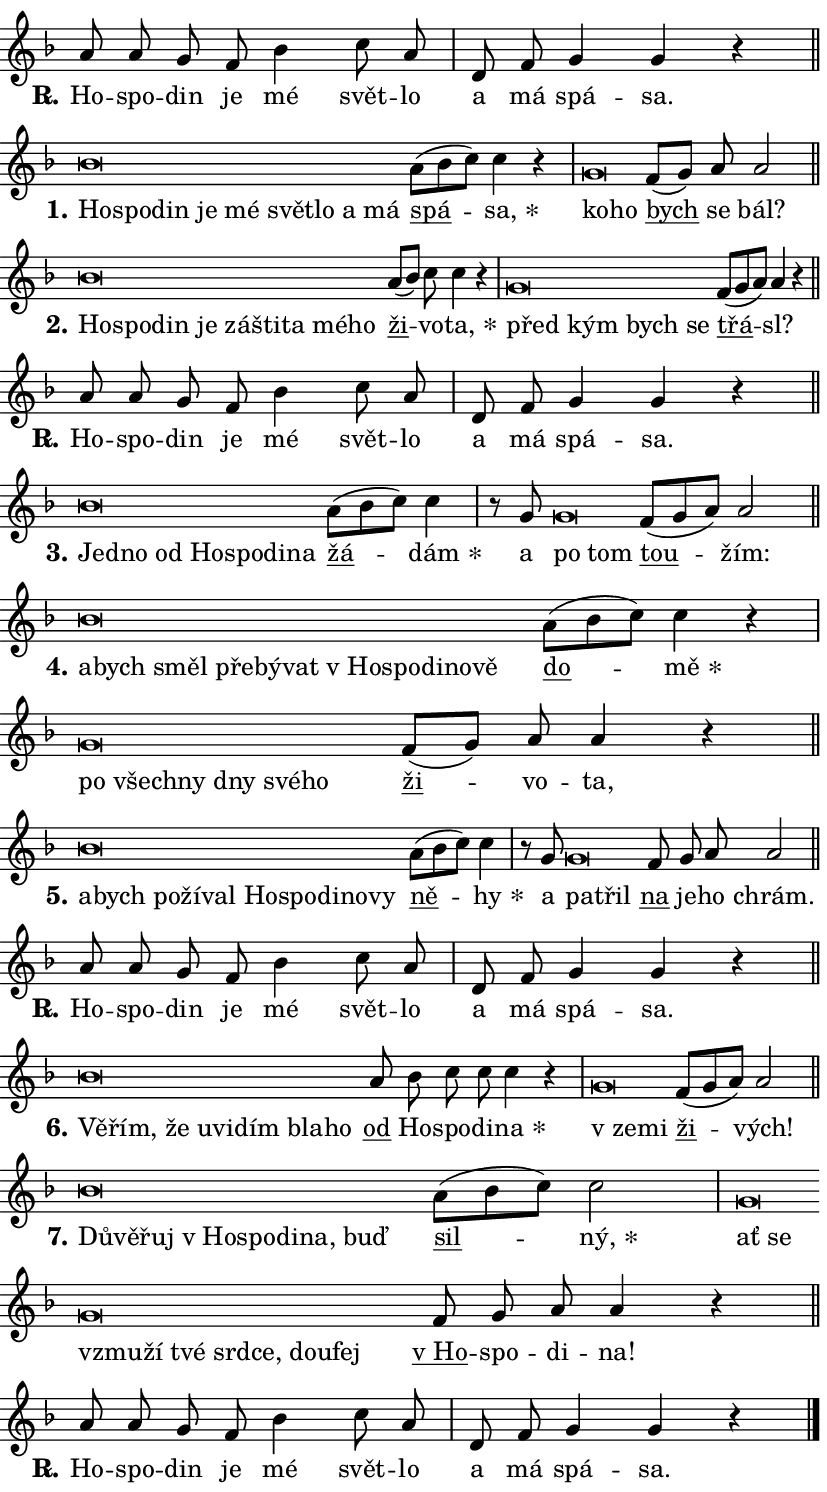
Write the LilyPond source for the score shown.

\version "2.24.0"
\header { tagline = "" }
\paper {
  indent = 0\cm
  top-margin = 0\cm
  right-margin = 0.13\cm % to fit lyric hyphens
  bottom-margin = 0\cm
  left-margin = 0\cm
  paper-width = 14\cm
  page-breaking = #ly:one-page-breaking
  system-system-spacing.basic-distance = #11
  score-system-spacing.basic-distance = #11
  ragged-last = ##f
}


%% Author: Thomas Morley
%% https://lists.gnu.org/archive/html/lilypond-user/2020-05/msg00002.html
#(define (line-position grob)
"Returns position of @var[grob} in current system:
   @code{'start}, if at first time-step
   @code{'end}, if at last time-step
   @code{'middle} otherwise
"
  (let* ((col (ly:item-get-column grob))
         (ln (ly:grob-object col 'left-neighbor))
         (rn (ly:grob-object col 'right-neighbor))
         (col-to-check-left (if (ly:grob? ln) ln col))
         (col-to-check-right (if (ly:grob? rn) rn col))
         (break-dir-left
           (and
             (ly:grob-property col-to-check-left 'non-musical #f)
             (ly:item-break-dir col-to-check-left)))
         (break-dir-right
           (and
             (ly:grob-property col-to-check-right 'non-musical #f)
             (ly:item-break-dir col-to-check-right))))
        (cond ((eqv? 1 break-dir-left) 'start)
              ((eqv? -1 break-dir-right) 'end)
              (else 'middle))))

#(define (tranparent-at-line-position vctor)
  (lambda (grob)
  "Relying on @code{line-position} select the relevant enry from @var{vctor}.
Used to determine transparency,"
    (case (line-position grob)
      ((end) (not (vector-ref vctor 0)))
      ((middle) (not (vector-ref vctor 1)))
      ((start) (not (vector-ref vctor 2))))))

noteHeadBreakVisibility =
#(define-music-function (break-visibility)(vector?)
"Makes @code{NoteHead}s transparent relying on @var{break-visibility}"
#{
  \override NoteHead.transparent =
    #(tranparent-at-line-position break-visibility)
#})

#(define delete-ledgers-for-transparent-note-heads
  (lambda (grob)
    "Reads whether a @code{NoteHead} is transparent.
If so this @code{NoteHead} is removed from @code{'note-heads} from
@var{grob}, which is supposed to be @code{LedgerLineSpanner}.
As a result ledgers are not printed for this @code{NoteHead}"
    (let* ((nhds-array (ly:grob-object grob 'note-heads))
           (nhds-list
             (if (ly:grob-array? nhds-array)
                 (ly:grob-array->list nhds-array)
                 '()))
           ;; Relies on the transparent-property being done before
           ;; Staff.LedgerLineSpanner.after-line-breaking is executed.
           ;; This is fragile ...
           (to-keep
             (remove
               (lambda (nhd)
                 (ly:grob-property nhd 'transparent #f))
               nhds-list)))
      ;; TODO find a better method to iterate over grob-arrays, similiar
      ;; to filter/remove etc for lists
      ;; For now rebuilt from scratch
      (set! (ly:grob-object grob 'note-heads)  '())
      (for-each
        (lambda (nhd)
          (ly:pointer-group-interface::add-grob grob 'note-heads nhd))
        to-keep))))

squashNotes = {
  \override NoteHead.X-extent = #'(-0.2 . 0.2)
  \override NoteHead.Y-extent = #'(-0.75 . 0)
  \override NoteHead.stencil =
    #(lambda (grob)
       (let ((pos (ly:grob-property grob 'staff-position)))
         (begin
           (if (< pos -7) (display "ERROR: Lower brevis then expected\n") (display ""))
           (if (<= pos -6) ly:text-interface::print ly:note-head::print))))
}
unSquashNotes = {
  \revert NoteHead.X-extent
  \revert NoteHead.Y-extent
  \revert NoteHead.stencil
}

hideNotes = \noteHeadBreakVisibility #begin-of-line-visible
unHideNotes = \noteHeadBreakVisibility #all-visible

% work-around for resetting accidentals
% https://lilypond.org/doc/v2.23/Documentation/notation/displaying-rhythms#unmetered-music
cadenzaMeasure = {
  \cadenzaOff
  \partial 1024 s1024
  \cadenzaOn
}

#(define-markup-command (accent layout props text) (markup?)
  "Underline accented syllable"
  (interpret-markup layout props
    #{\markup \override #'(offset . 4.3) \underline { #text }#}))

responsum = \markup \concat {
  "R" \hspace #-1.05 \path #0.1 #'((moveto 0 0.07) (lineto 0.9 0.8)) \hspace #0.05 "."
}

spaceSize = #0.6828661417322834 % exact space size for TeX Gyre Schola

\layout {
  \context {
    \Staff
    \remove "Time_signature_engraver"
    \override LedgerLineSpanner.after-line-breaking = #delete-ledgers-for-transparent-note-heads
  }
  \context {
    \Lyrics {
      \override LyricSpace.minimum-distance = \spaceSize
      \override LyricText.font-name = #"TeX Gyre Schola"
      \override LyricText.font-size = 1
      \override StanzaNumber.font-name = #"TeX Gyre Schola Bold"
      \override StanzaNumber.font-size = 1
    }
  }
  \context {
    \Score 
    \override NoteHead.text =
      #(lambda (grob) 
        (let ((pos (ly:grob-property grob 'staff-position)))
          #{\markup {
            \combine
              \halign #-0.55 \raise #(if (= pos -6) 0 0.5) \override #'(thickness . 2) \draw-line #'(3.2 . 0)
              \musicglyph "noteheads.sM1"
          }#}))
  }
}

% magnetic-lyrics.ily
%
%   written by
%     Jean Abou Samra <jean@abou-samra.fr>
%     Werner Lemberg <wl@gnu.org>
%
%   adapted by
%     Jiri Hon <jiri.hon@gmail.com>
%
% Version 2022-Apr-15

% https://www.mail-archive.com/lilypond-user@gnu.org/msg149350.html

#(define (Left_hyphen_pointer_engraver context)
   "Collect syllable-hyphen-syllable occurrences in lyrics and store
them in properties.  This engraver only looks to the left.  For
example, if the lyrics input is @code{foo -- bar}, it does the
following.

@itemize @bullet
@item
Set the @code{text} property of the @code{LyricHyphen} grob between
@q{foo} and @q{bar} to @code{foo}.

@item
Set the @code{left-hyphen} property of the @code{LyricText} grob with
text @q{foo} to the @code{LyricHyphen} grob between @q{foo} and
@q{bar}.
@end itemize

Use this auxiliary engraver in combination with the
@code{lyric-@/text::@/apply-@/magnetic-@/offset!} hook."
   (let ((hyphen #f)
         (text #f))
     (make-engraver
      (acknowledgers
       ((lyric-syllable-interface engraver grob source-engraver)
        (set! text grob)))
      (end-acknowledgers
       ((lyric-hyphen-interface engraver grob source-engraver)
        ;(when (not (grob::has-interface grob 'lyric-space-interface))
          (set! hyphen grob)));)
      ((stop-translation-timestep engraver)
       (when (and text hyphen)
         (ly:grob-set-object! text 'left-hyphen hyphen))
       (set! text #f)
       (set! hyphen #f)))))

#(define (lyric-text::apply-magnetic-offset! grob)
   "If the space between two syllables is less than the value in
property @code{LyricText@/.details@/.squash-threshold}, move the right
syllable to the left so that it gets concatenated with the left
syllable.

Use this function as a hook for
@code{LyricText@/.after-@/line-@/breaking} if the
@code{Left_@/hyphen_@/pointer_@/engraver} is active."
   (let ((hyphen (ly:grob-object grob 'left-hyphen #f)))
     (when hyphen
       (let ((left-text (ly:spanner-bound hyphen LEFT)))
         (when (grob::has-interface left-text 'lyric-syllable-interface)
           (let* ((common (ly:grob-common-refpoint grob left-text X))
                  (this-x-ext (ly:grob-extent grob common X))
                  (left-x-ext
                   (begin
                     ;; Trigger magnetism for left-text.
                     (ly:grob-property left-text 'after-line-breaking)
                     (ly:grob-extent left-text common X)))
                  ;; `delta` is the gap width between two syllables.
                  (delta (- (interval-start this-x-ext)
                            (interval-end left-x-ext)))
                  (details (ly:grob-property grob 'details))
                  (threshold (assoc-get 'squash-threshold details 0.2)))
             (when (< delta threshold)
               (let* (;; We have to manipulate the input text so that
                      ;; ligatures crossing syllable boundaries are not
                      ;; disabled.  For languages based on the Latin
                      ;; script this is essentially a beautification.
                      ;; However, for non-Western scripts it can be a
                      ;; necessity.
                      (lt (ly:grob-property left-text 'text))
                      (rt (ly:grob-property grob 'text))
                      (is-space (grob::has-interface hyphen 'lyric-space-interface))
                      (space (if is-space " " ""))
                      (extra-delta (if is-space spaceSize 0))
                      ;; Append new syllable.
                      (ltrt-space (if (and (string? lt) (string? rt))
                                (string-append lt space rt)
                                (make-concat-markup (list lt space rt))))
                      ;; Right-align `ltrt` to the right side.
                      (ltrt-space-markup (grob-interpret-markup
                               grob
                               (make-translate-markup
                                (cons (interval-length this-x-ext) 0)
                                (make-right-align-markup ltrt-space)))))
                 (begin
                   ;; Don't print `left-text`.
                   (ly:grob-set-property! left-text 'stencil #f)
                   ;; Set text and stencil (which holds all collected
                   ;; syllables so far) and shift it to the left.
                   (ly:grob-set-property! grob 'text ltrt-space)
                   (ly:grob-set-property! grob 'stencil ltrt-space-markup)
                   (ly:grob-translate-axis! grob (- (- delta extra-delta)) X))))))))))


#(define (lyric-hyphen::displace-bounds-first grob)
   ;; Make very sure this callback isn't triggered too early.
   (let ((left (ly:spanner-bound grob LEFT))
         (right (ly:spanner-bound grob RIGHT)))
     (ly:grob-property left 'after-line-breaking)
     (ly:grob-property right 'after-line-breaking)
     (ly:lyric-hyphen::print grob)))

squashThreshold = #0.4

\layout {
  \context {
    \Lyrics
    \consists #Left_hyphen_pointer_engraver
    \override LyricText.after-line-breaking =
      #lyric-text::apply-magnetic-offset!
    \override LyricHyphen.stencil = #lyric-hyphen::displace-bounds-first
    \override LyricText.details.squash-threshold = \squashThreshold
    \override LyricHyphen.minimum-distance = 0
    \override LyricHyphen.minimum-length = \squashThreshold
  }
}

squashText = \override LyricText.details.squash-threshold = 9999
unSquashText = \override LyricText.details.squash-threshold = \squashThreshold

leftText = \override LyricText.self-alignment-X = #LEFT
unLeftText = \revert LyricText.self-alignment-X

starOffset = #(lambda (grob) 
                (let ((x_offset (ly:self-alignment-interface::aligned-on-x-parent grob)))
                  (if (= x_offset 0) 0 (+ x_offset 1.2))))

star = #(define-music-function (syllable)(string?)
"Append star separator at the end of a syllable"
#{
  \once \override LyricText.X-offset = #starOffset
  \lyricmode { \markup {
    #syllable
    \override #'((font-name . "TeX Gyre Schola Bold")) \hspace #0.2 \lower #0.65 \larger "*"
  } }
#})

starAccent = #(define-music-function (syllable)(string?)
"Append star separator at the end of a syllable and make accent"
#{
  \once \override LyricText.X-offset = #starOffset
  \lyricmode { \markup {
    \accent #syllable
    \override #'((font-name . "TeX Gyre Schola Bold")) \hspace #0.2 \lower #0.65 \larger "*"
  } }
#})

breath = #(define-music-function (syllable)(string?)
"Append breathing indicator at the end of a syllable"
#{
  \lyricmode { \markup { #syllable "+" } }
#})

optionalBreath = #(define-music-function (syllable)(string?)
"Append optional breathing indicator at the end of a syllable"
#{
  \lyricmode { \markup { #syllable "(+)" } }
#})


\score {
    <<
        \new Voice = "melody" { \cadenzaOn \key f \major \relative { a'8 a g f bes4 c8 a \cadenzaMeasure \bar "|" d, f \bar "" g4 g r \cadenzaMeasure \bar "||" \break } }
        \new Lyrics \lyricsto "melody" { \lyricmode { \set stanza = \responsum
Ho -- spo -- din je mé svět -- lo a má spá -- sa. } }
    >>
    \layout {}
}

\score {
    <<
        \new Voice = "melody" { \cadenzaOn \key f \major \relative { \squashNotes bes'\breve*1/16 \hideNotes \breve*1/16 \bar "" \breve*1/16 \bar "" \breve*1/16 \bar "" \breve*1/16 \bar "" \breve*1/16 \bar "" \breve*1/16 \bar "" \breve*1/16 \breve*1/16 \bar "" \unHideNotes \unSquashNotes \bar "" a8[( bes c)] c4 r \cadenzaMeasure \bar "|" \squashNotes g\breve*1/16 \hideNotes \breve*1/16 \bar "" \unHideNotes \unSquashNotes \bar "" f8[( g)] a a2 \cadenzaMeasure \bar "||" \break } }
        \new Lyrics \lyricsto "melody" { \lyricmode { \set stanza = "1."
\leftText Ho -- \squashText spo -- din je mé svět -- lo a má \unLeftText \unSquashText \markup \accent spá -- \star sa, \leftText ko -- \squashText ho \unLeftText \unSquashText \markup \accent bych se bál? } }
    >>
    \layout {}
}

\score {
    <<
        \new Voice = "melody" { \cadenzaOn \key f \major \relative { \squashNotes bes'\breve*1/16 \hideNotes \breve*1/16 \bar "" \breve*1/16 \bar "" \breve*1/16 \bar "" \breve*1/16 \bar "" \breve*1/16 \bar "" \breve*1/16 \bar "" \breve*1/16 \breve*1/16 \bar "" \unHideNotes \unSquashNotes \bar "" a8[( bes)] c c4 r \cadenzaMeasure \bar "|" \squashNotes g\breve*1/16 \hideNotes \breve*1/16 \bar "" \breve*1/16 \breve*1/16 \bar "" \unHideNotes \unSquashNotes \bar "" f8[( g a)] a4 r \cadenzaMeasure \bar "||" \break } }
        \new Lyrics \lyricsto "melody" { \lyricmode { \set stanza = "2."
\leftText Ho -- \squashText spo -- din je zá -- šti -- ta mé -- ho \unLeftText \unSquashText \markup \accent ži -- vo -- \star ta, \leftText před \squashText kým bych se \unLeftText \unSquashText \markup \accent třá -- sl? } }
    >>
    \layout {}
}

\score {
    <<
        \new Voice = "melody" { \cadenzaOn \key f \major \relative { a'8 a g f bes4 c8 a \cadenzaMeasure \bar "|" d, f \bar "" g4 g r \cadenzaMeasure \bar "||" \break } }
        \new Lyrics \lyricsto "melody" { \lyricmode { \set stanza = \responsum
Ho -- spo -- din je mé svět -- lo a má spá -- sa. } }
    >>
    \layout {}
}

\score {
    <<
        \new Voice = "melody" { \cadenzaOn \key f \major \relative { \squashNotes bes'\breve*1/16 \hideNotes \breve*1/16 \bar "" \breve*1/16 \bar "" \breve*1/16 \bar "" \breve*1/16 \bar "" \breve*1/16 \breve*1/16 \bar "" \unHideNotes \unSquashNotes \bar "" a8[( bes c)] c4 \cadenzaMeasure \bar "|" r8 g \squashNotes g\breve*1/16 \hideNotes \breve*1/16 \bar "" \unHideNotes \unSquashNotes \bar "" f8[( g a)] a2 \cadenzaMeasure \bar "||" \break } }
        \new Lyrics \lyricsto "melody" { \lyricmode { \set stanza = "3."
\leftText Jed -- \squashText no od Ho -- spo -- di -- na \unLeftText \unSquashText \markup \accent žá -- \star dám a \leftText po \squashText tom \unLeftText \unSquashText \markup \accent tou -- žím: } }
    >>
    \layout {}
}

\score {
    <<
        \new Voice = "melody" { \cadenzaOn \key f \major \relative { \squashNotes bes'\breve*1/16 \hideNotes \breve*1/16 \bar "" \breve*1/16 \bar "" \breve*1/16 \bar "" \breve*1/16 \bar "" \breve*1/16 \bar "" \breve*1/16 \bar "" \breve*1/16 \bar "" \breve*1/16 \bar "" \breve*1/16 \breve*1/16 \bar "" \unHideNotes \unSquashNotes \bar "" a8[( bes c)] c4 r \cadenzaMeasure \bar "|" \squashNotes g\breve*1/16 \hideNotes \breve*1/16 \bar "" \breve*1/16 \bar "" \breve*1/16 \bar "" \breve*1/16 \breve*1/16 \bar "" \unHideNotes \unSquashNotes \bar "" f8[( g)] a a4 r \cadenzaMeasure \bar "||" \break } }
        \new Lyrics \lyricsto "melody" { \lyricmode { \set stanza = "4."
\leftText a -- \squashText bych směl pře -- bý -- vat "v Ho" -- spo -- di -- no -- vě \unLeftText \unSquashText \markup \accent do -- \star mě \leftText po \squashText všech -- ny dny své -- ho \unLeftText \unSquashText \markup \accent ži -- vo -- ta, } }
    >>
    \layout {}
}

\score {
    <<
        \new Voice = "melody" { \cadenzaOn \key f \major \relative { \squashNotes bes'\breve*1/16 \hideNotes \breve*1/16 \bar "" \breve*1/16 \bar "" \breve*1/16 \bar "" \breve*1/16 \bar "" \breve*1/16 \bar "" \breve*1/16 \bar "" \breve*1/16 \bar "" \breve*1/16 \breve*1/16 \bar "" \unHideNotes \unSquashNotes \bar "" a8[( bes c)] c4 \cadenzaMeasure \bar "|" r8 g \squashNotes g\breve*1/16 \hideNotes \breve*1/16 \bar "" \unHideNotes \unSquashNotes \bar "" f8 g a a2 \cadenzaMeasure \bar "||" \break } }
        \new Lyrics \lyricsto "melody" { \lyricmode { \set stanza = "5."
\leftText a -- \squashText bych po -- ží -- val Ho -- spo -- di -- no -- vy \unLeftText \unSquashText \markup \accent ně -- \star hy a \leftText pa -- \squashText třil \unLeftText \unSquashText \markup \accent na je -- ho chrám. } }
    >>
    \layout {}
}

\score {
    <<
        \new Voice = "melody" { \cadenzaOn \key f \major \relative { a'8 a g f bes4 c8 a \cadenzaMeasure \bar "|" d, f \bar "" g4 g r \cadenzaMeasure \bar "||" \break } }
        \new Lyrics \lyricsto "melody" { \lyricmode { \set stanza = \responsum
Ho -- spo -- din je mé svět -- lo a má spá -- sa. } }
    >>
    \layout {}
}

\score {
    <<
        \new Voice = "melody" { \cadenzaOn \key f \major \relative { \squashNotes bes'\breve*1/16 \hideNotes \breve*1/16 \bar "" \breve*1/16 \bar "" \breve*1/16 \bar "" \breve*1/16 \bar "" \breve*1/16 \bar "" \breve*1/16 \breve*1/16 \bar "" \unHideNotes \unSquashNotes \bar "" a8 bes c c c4 r \cadenzaMeasure \bar "|" \squashNotes g\breve*1/16 \hideNotes \breve*1/16 \bar "" \unHideNotes \unSquashNotes \bar "" f8[( g a)] a2 \cadenzaMeasure \bar "||" \break } }
        \new Lyrics \lyricsto "melody" { \lyricmode { \set stanza = "6."
\leftText Vě -- \squashText řím, že u -- vi -- dím bla -- ho \unLeftText \unSquashText \markup \accent od Ho -- spo -- di -- \star na \leftText "v ze" -- \squashText mi \unLeftText \unSquashText \markup \accent ži -- vých! } }
    >>
    \layout {}
}

\score {
    <<
        \new Voice = "melody" { \cadenzaOn \key f \major \relative { \squashNotes bes'\breve*1/16 \hideNotes \breve*1/16 \bar "" \breve*1/16 \bar "" \breve*1/16 \bar "" \breve*1/16 \bar "" \breve*1/16 \bar "" \breve*1/16 \breve*1/16 \bar "" \unHideNotes \unSquashNotes \bar "" a8[( bes c)] c2 \cadenzaMeasure \bar "|" \squashNotes g\breve*1/16 \hideNotes \breve*1/16 \bar "" \breve*1/16 \bar "" \breve*1/16 \bar "" \breve*1/16 \bar "" \breve*1/16 \bar "" \breve*1/16 \bar "" \breve*1/16 \breve*1/16 \bar "" \unHideNotes \unSquashNotes \bar "" f8 g a a4 r \cadenzaMeasure \bar "||" \break } }
        \new Lyrics \lyricsto "melody" { \lyricmode { \set stanza = "7."
\leftText Dů -- \squashText vě -- řuj "v Ho" -- spo -- di -- na, buď \unLeftText \unSquashText \markup \accent sil -- \star ný, \leftText ať \squashText se vzmu -- ží tvé srd -- ce, dou -- fej \unLeftText \unSquashText \markup \accent "v Ho" -- spo -- di -- na! } }
    >>
    \layout {}
}

\score {
    <<
        \new Voice = "melody" { \cadenzaOn \key f \major \relative { a'8 a g f bes4 c8 a \cadenzaMeasure \bar "|" d, f \bar "" g4 g r \cadenzaMeasure \bar "||" \break } \bar "|." }
        \new Lyrics \lyricsto "melody" { \lyricmode { \set stanza = \responsum
Ho -- spo -- din je mé svět -- lo a má spá -- sa. } }
    >>
    \layout {}
}
